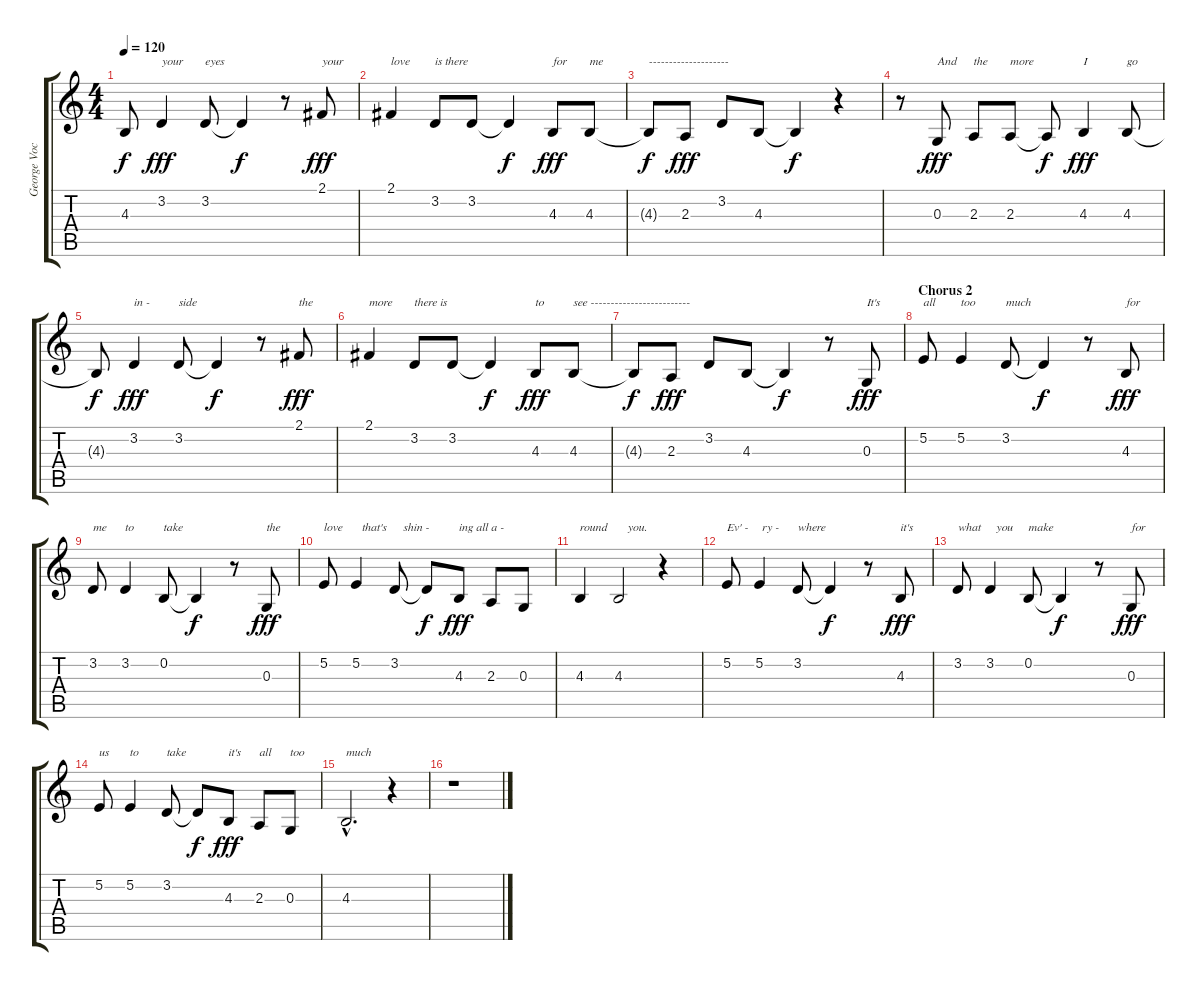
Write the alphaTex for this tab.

\track ("George Vocals" "George Voc") {instrument altosax}
\staff {score tabs}
\tuning (E4 B3 G3 D3 A2 E2) {hide}
\ts (4 4)
\tempo 120
\clef g2
\ks c
4.3{t}.8{dy f} 3.2.4{txt "your" dy fff} 3.2.8{txt "eyes"} 3.2{t}.4{dy f} r.8 2.1.8{txt "your" dy fff} |
2.1.4{txt "love"} 3.2.8{txt "is there"} 3.2.8 3.2{t}.4{dy f} 4.3.8{txt "for" dy fff} 4.3.8{txt "me"} |
4.3{t}.8{txt "--------------------" dy f} 2.3.8{dy fff} 3.2.8 4.3.8 4.3{t}.4{dy f} r.4 |
r.8 0.3.8{txt "And" dy fff} 2.3.8{txt "the"} 2.3.8{txt "more"} 2.3{t}.8{dy f} 4.3.4{txt "I" dy fff} 4.3.8{txt "go"} |
4.3{t}.8{dy f} 3.2.4{txt "in -" dy fff} 3.2.8{txt "side"} 3.2{t}.4{dy f} r.8 2.1.8{txt "the" dy fff} |
2.1.4{txt "more"} 3.2.8{txt "there is"} 3.2.8 3.2{t}.4{dy f} 4.3.8{txt "to" dy fff} 4.3.8{txt "see -------------------------"} |
4.3{t}.8{dy f} 2.3.8{dy fff} 3.2.8 4.3.8 4.3{t}.4{dy f} r.8 0.3.8{txt "It's" dy fff} |
\section ("" "Chorus 2")
5.2.8{txt "all"} 5.2.4{txt "too"} 3.2.8{txt "much"} 3.2{t}.4{dy f} r.8 4.3.8{txt "for" dy fff} |
3.2.8{txt "me"} 3.2.4{txt "to"} 0.2.8{txt "take"} 0.2{t}.4{dy f} r.8 0.3.8{txt "the" dy fff} |
5.2.8{txt "love"} 5.2.4{txt "  that's"} 3.2.8{txt "   shin -"} 3.2{t}.8{dy f} 4.3.8{txt "ing all a -" dy fff} 2.3.8 0.3.8 |
4.3.4{txt "round"} 4.3.2{txt "   you."} r.4 |
5.2.8{txt "Ev' -"} 5.2.4{txt " ry -"} 3.2.8{txt "where"} 3.2{t}.4{dy f} r.8 4.3.8{txt "it's" dy fff} |
3.2.8{txt "what"} 3.2.4{txt "  you"} 0.2.8{txt "make"} 0.2{t}.4{dy f} r.8 0.3.8{txt "for" dy fff} |
5.2.8{txt "us"} 5.2.4{txt "to"} 3.2.8{txt "take"} 3.2{t}.8{dy f} 4.3.8{txt "it's" dy fff} 2.3.8{txt "all"} 0.3.8{txt "too"} |
4.3{hac}.2{d txt "much"} r.4 |
r.1
